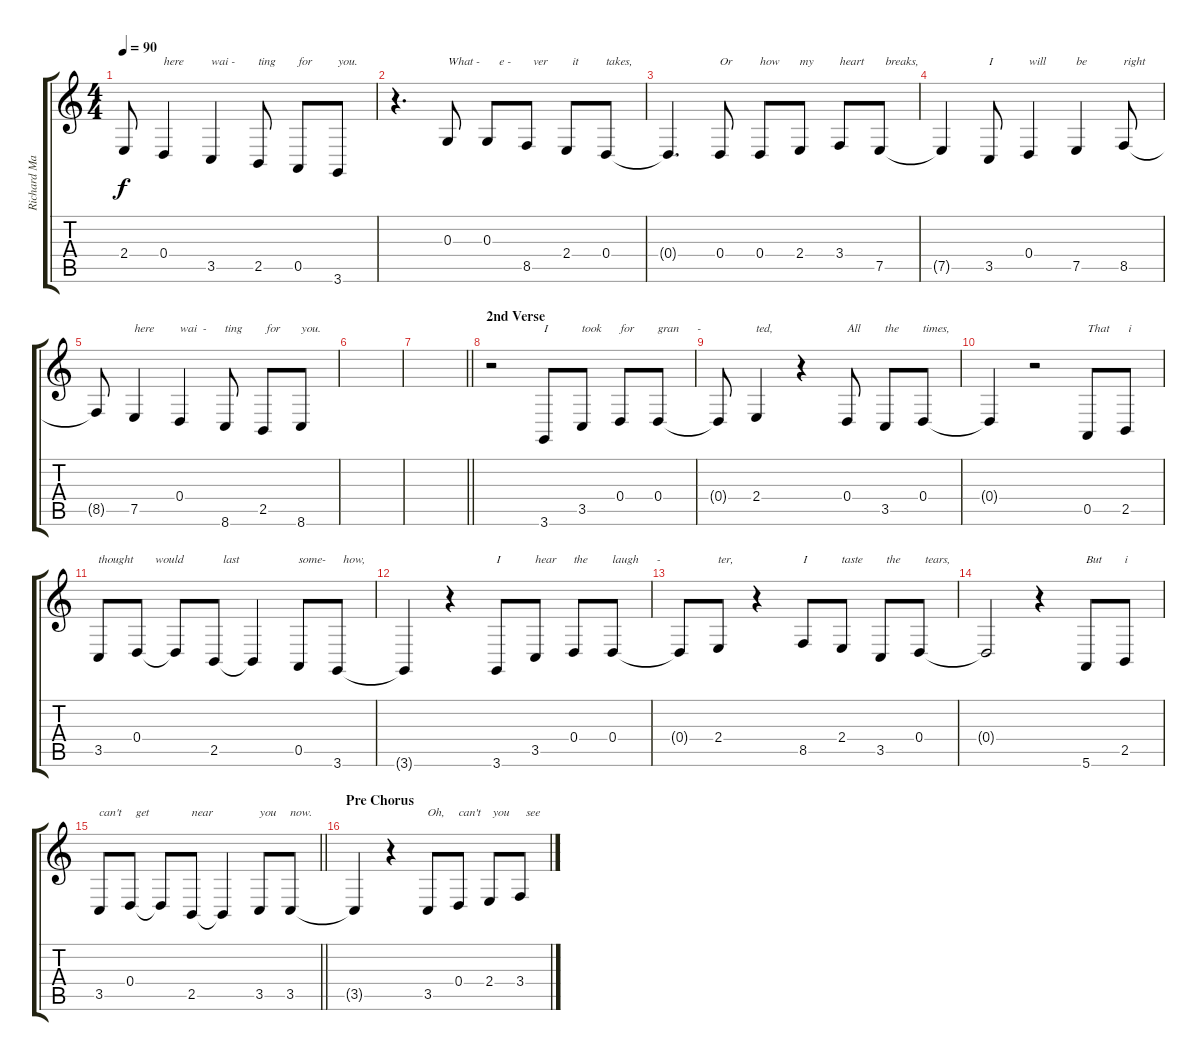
\track ("Richard Marx (Vocals)" "Richard Ma") {instrument lead8bassandlead}
\staff {score tabs}
\tuning (E4 B3 G3 D3 A2 E2) {hide}
\ts (4 4)
\tempo 90
\clef g2
\ks c
2.4{t}.8{dy f} 0.4.4{txt "here"} 3.5.4{txt "wai -"} 2.5.8{txt "ting"} 0.5.8{txt "for"} 3.6.8{txt "you."} |
r.4{d} 0.3.8{txt "What -"} 0.3.8{txt "    e -"} 8.5.8{txt "  ver"} 2.4.8{txt "  it"} 0.4.8{txt "takes,"} |
0.4{t}.4{d} 0.4.8{txt "Or"} 0.4.8{txt "how"} 2.4.8{txt "my"} 3.4.8{txt "heart"} 7.5.8{txt "  breaks,"} |
7.5{t}.4 3.5.8{txt "I"} 0.4.4{txt "will"} 7.5.4{txt "be"} 8.5.8{txt "right"} |
8.5{t}.8 7.5.4{txt "here"} 0.4.4{txt "wai  -"} 8.6.8{txt "ting"} 2.5.8{txt " for"} 8.6.8{txt "you."} |
|
\barLineRight lightlight
|
\section ("" "2nd Verse")
r.2 3.6.8{txt "I"} 3.5.8{txt "took"} 0.4.8{txt "for"} 0.4.8{txt "gran      -"} |
0.4{t}.8 2.4.4{txt "ted,"} r.4 0.4.8{txt "All"} 3.5.8{txt "the"} 0.4.8{txt "times,"} |
0.4{t}.4 r.2 0.5.8{txt "That"} 2.5.8{txt " i"} |
3.5.8{txt "thought"} 0.4.8{txt "      would"} 0.4{t}.8 2.5.8{txt "   last"} 2.5{t}.4 0.5.8{txt "some-"} 3.6.8{txt "  how,"} |
3.6{t}.4 r.4 3.6.8{txt "I"} 3.5.8{txt "hear"} 0.4.8{txt "the"} 0.4.8{txt "laugh      -"} |
0.4{t}.8 2.4.8{txt "ter,"} r.4 8.5.8{txt "I"} 2.4.8{txt "taste"} 3.5.8{txt "  the"} 0.4.8{txt "  tears,"} |
0.4{t}.2 r.4 5.6.8{txt "But"} 2.5.8{txt "i"} |
\barLineRight lightlight
3.5.8{txt "can't"} 0.4.8{txt "  get"} 0.4{t}.8 2.5.8{txt "near"} 2.5{t}.4 3.5.8{txt "you"} 3.5.8{txt "now."} |
\section ("" "Pre Chorus")
3.5{t}.4 r.4 3.5.8{txt "Oh,"} 0.4.8{txt "can't"} 2.4.8{txt " you"} 3.4.8{txt "  see"}
